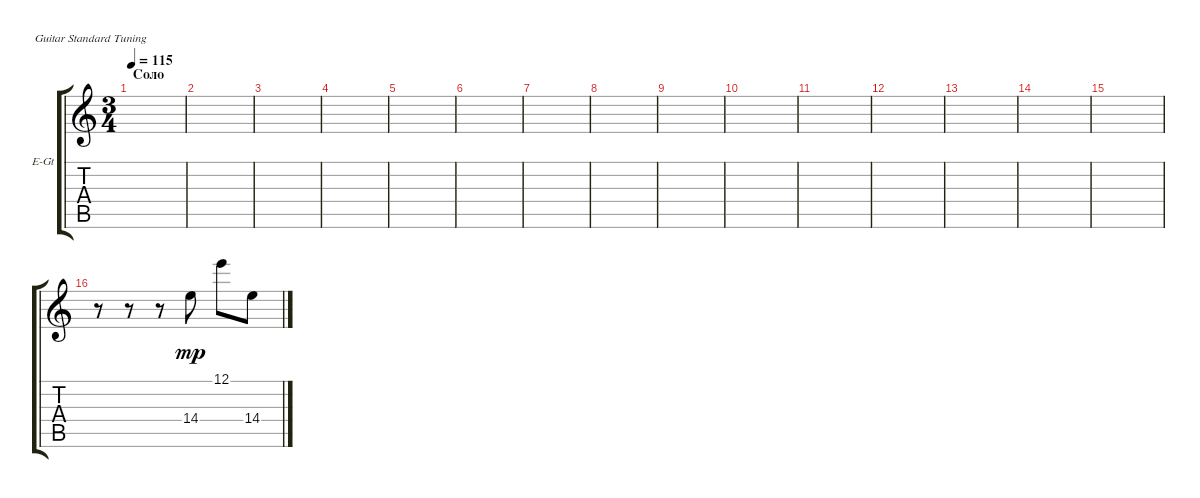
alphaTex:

\defaultSystemsLayout 4
\bracketExtendMode groupsimilarinstruments
\firstSystemTrackNameOrientation horizontal
\otherSystemsTrackNameOrientation horizontal
\track ("Г. Каспарян" "E-Gt") {mute instrument electricguitarclean}
\staff {score tabs}
\tuning (E4 B3 G3 D3 A2 E2)
\ts (3 4)
\section ("" "Соло")
\tempo 115
\clef g2
\ks c
|
|
|
|
|
|
|
|
|
|
|
|
|
|
|
r.8 r.8 r.8 14.4.8{dy mp} 12.1.8 14.4.8
